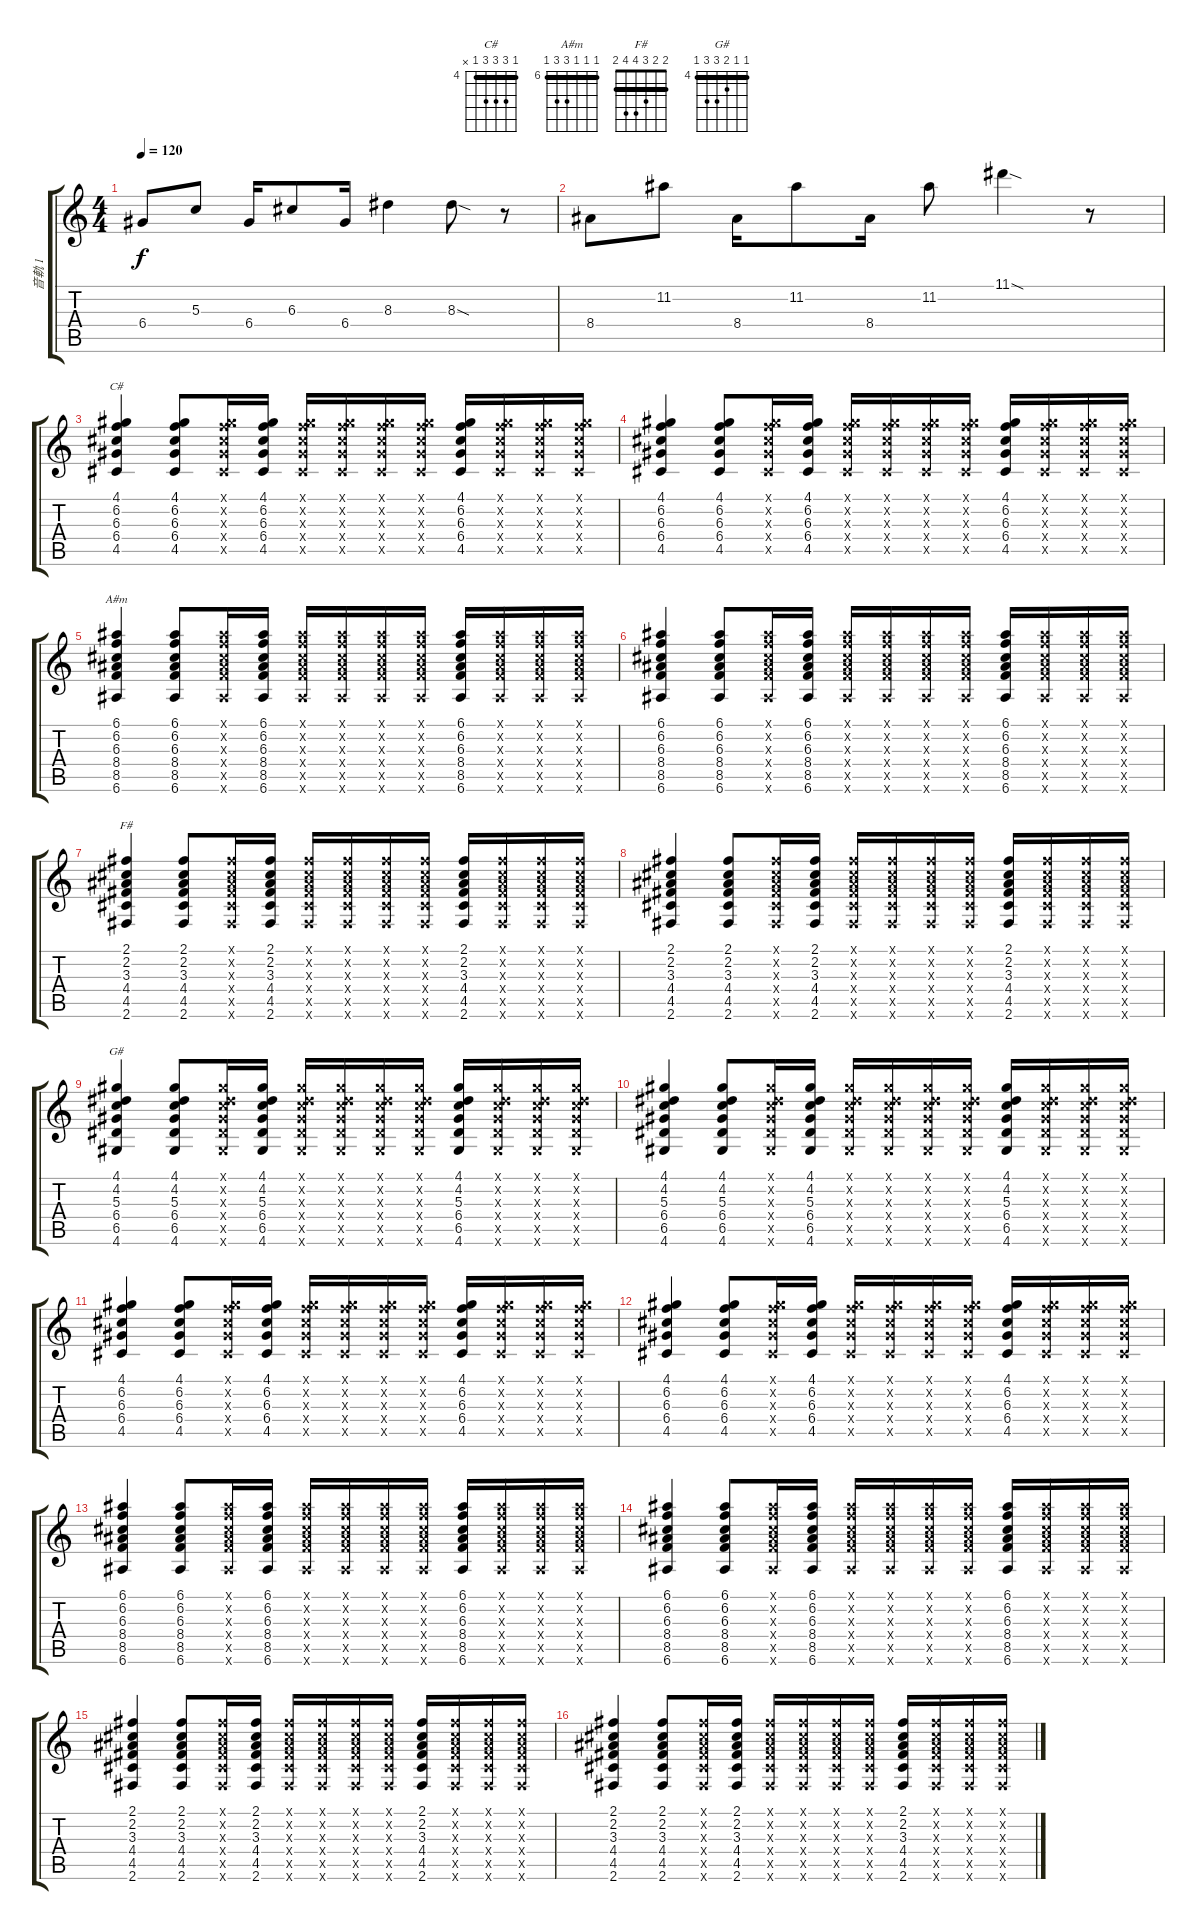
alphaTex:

\track ("音軌 1" "音軌 1") {instrument overdrivenguitar}
\staff {score tabs}
\tuning (E4 B3 G3 D3 A2 E2) {hide}
\chord ("C#" 4 6 6 6 4 x) {firstfret 4 barre 4}
\chord ("A#m" 6 6 6 8 8 6) {firstfret 6 barre 6}
\chord ("F#" 2 2 3 4 4 2) {barre 2}
\chord ("G#" 4 4 5 6 6 4) {firstfret 4 barre 4}
\ts (4 4)
\tempo 120
\clef g2
\ks c
6.4.8{dy f} 5.3.8 6.4.16 6.3.8 6.4.16 8.3.4 8.3{sod}.8 r.8 |
8.4.8 11.2.8 8.4.16 11.2.8 8.4.16 11.2.8 11.1{sod}.4 r.8 |
(4.1 6.2 6.3 6.4 4.5).4{ch "C#" instrument acousticguitarsteel} (4.1 6.2 6.3 6.4 4.5).8 (4.1{x} 6.2{x} 6.3{x} 6.4{x} 4.5{x}).16 (4.1 6.2 6.3 6.4 4.5).16 (4.1{x} 6.2{x} 6.3{x} 6.4{x} 4.5{x}).16 (4.1{x} 6.2{x} 6.3{x} 6.4{x} 4.5{x}).16 (4.1{x} 6.2{x} 6.3{x} 6.4{x} 4.5{x}).16 (4.1{x} 6.2{x} 6.3{x} 6.4{x} 4.5{x}).16 (4.1 6.2 6.3 6.4 4.5).16 (4.1{x} 6.2{x} 6.3{x} 6.4{x} 4.5{x}).16 (4.1{x} 6.2{x} 6.3{x} 6.4{x} 4.5{x}).16 (4.1{x} 6.2{x} 6.3{x} 6.4{x} 4.5{x}).16 |
(4.1 6.2 6.3 6.4 4.5).4 (4.1 6.2 6.3 6.4 4.5).8 (4.1{x} 6.2{x} 6.3{x} 6.4{x} 4.5{x}).16 (4.1 6.2 6.3 6.4 4.5).16 (4.1{x} 6.2{x} 6.3{x} 6.4{x} 4.5{x}).16 (4.1{x} 6.2{x} 6.3{x} 6.4{x} 4.5{x}).16 (4.1{x} 6.2{x} 6.3{x} 6.4{x} 4.5{x}).16 (4.1{x} 6.2{x} 6.3{x} 6.4{x} 4.5{x}).16 (4.1 6.2 6.3 6.4 4.5).16 (4.1{x} 6.2{x} 6.3{x} 6.4{x} 4.5{x}).16 (4.1{x} 6.2{x} 6.3{x} 6.4{x} 4.5{x}).16 (4.1{x} 6.2{x} 6.3{x} 6.4{x} 4.5{x}).16 |
(6.1 6.2 6.3 8.4 8.5 6.6).4{ch "A#m"} (6.1 6.2 6.3 8.4 8.5 6.6).8 (6.1{x} 6.2{x} 6.3{x} 8.4{x} 8.5{x} 6.6{x}).16 (6.1 6.2 6.3 8.4 8.5 6.6).16 (6.1{x} 6.2{x} 6.3{x} 8.4{x} 8.5{x} 6.6{x}).16 (6.1{x} 6.2{x} 6.3{x} 8.4{x} 8.5{x} 6.6{x}).16 (6.1{x} 6.2{x} 6.3{x} 8.4{x} 8.5{x} 6.6{x}).16 (6.1{x} 6.2{x} 6.3{x} 8.4{x} 8.5{x} 6.6{x}).16 (6.1 6.2 6.3 8.4 8.5 6.6).16 (6.1{x} 6.2{x} 6.3{x} 8.4{x} 8.5{x} 6.6{x}).16 (6.1{x} 6.2{x} 6.3{x} 8.4{x} 8.5{x} 6.6{x}).16 (6.1{x} 6.2{x} 6.3{x} 8.4{x} 8.5{x} 6.6{x}).16 |
(6.1 6.2 6.3 8.4 8.5 6.6).4 (6.1 6.2 6.3 8.4 8.5 6.6).8 (6.1{x} 6.2{x} 6.3{x} 8.4{x} 8.5{x} 6.6{x}).16 (6.1 6.2 6.3 8.4 8.5 6.6).16 (6.1{x} 6.2{x} 6.3{x} 8.4{x} 8.5{x} 6.6{x}).16 (6.1{x} 6.2{x} 6.3{x} 8.4{x} 8.5{x} 6.6{x}).16 (6.1{x} 6.2{x} 6.3{x} 8.4{x} 8.5{x} 6.6{x}).16 (6.1{x} 6.2{x} 6.3{x} 8.4{x} 8.5{x} 6.6{x}).16 (6.1 6.2 6.3 8.4 8.5 6.6).16 (6.1{x} 6.2{x} 6.3{x} 8.4{x} 8.5{x} 6.6{x}).16 (6.1{x} 6.2{x} 6.3{x} 8.4{x} 8.5{x} 6.6{x}).16 (6.1{x} 6.2{x} 6.3{x} 8.4{x} 8.5{x} 6.6{x}).16 |
(2.1 2.2 3.3 4.4 4.5 2.6).4{ch "F#"} (2.1 2.2 3.3 4.4 4.5 2.6).8 (2.1{x} 2.2{x} 3.3{x} 4.4{x} 4.5{x} 2.6{x}).16 (2.1 2.2 3.3 4.4 4.5 2.6).16 (2.1{x} 2.2{x} 3.3{x} 4.4{x} 4.5{x} 2.6{x}).16 (2.1{x} 2.2{x} 3.3{x} 4.4{x} 4.5{x} 2.6{x}).16 (2.1{x} 2.2{x} 3.3{x} 4.4{x} 4.5{x} 2.6{x}).16 (2.1{x} 2.2{x} 3.3{x} 4.4{x} 4.5{x} 2.6{x}).16 (2.1 2.2 3.3 4.4 4.5 2.6).16 (2.1{x} 2.2{x} 3.3{x} 4.4{x} 4.5{x} 2.6{x}).16 (2.1{x} 2.2{x} 3.3{x} 4.4{x} 4.5{x} 2.6{x}).16 (2.1{x} 2.2{x} 3.3{x} 4.4{x} 4.5{x} 2.6{x}).16 |
(2.1 2.2 3.3 4.4 4.5 2.6).4 (2.1 2.2 3.3 4.4 4.5 2.6).8 (2.1{x} 2.2{x} 3.3{x} 4.4{x} 4.5{x} 2.6{x}).16 (2.1 2.2 3.3 4.4 4.5 2.6).16 (2.1{x} 2.2{x} 3.3{x} 4.4{x} 4.5{x} 2.6{x}).16 (2.1{x} 2.2{x} 3.3{x} 4.4{x} 4.5{x} 2.6{x}).16 (2.1{x} 2.2{x} 3.3{x} 4.4{x} 4.5{x} 2.6{x}).16 (2.1{x} 2.2{x} 3.3{x} 4.4{x} 4.5{x} 2.6{x}).16 (2.1 2.2 3.3 4.4 4.5 2.6).16 (2.1{x} 2.2{x} 3.3{x} 4.4{x} 4.5{x} 2.6{x}).16 (2.1{x} 2.2{x} 3.3{x} 4.4{x} 4.5{x} 2.6{x}).16 (2.1{x} 2.2{x} 3.3{x} 4.4{x} 4.5{x} 2.6{x}).16 |
(4.1 4.2 5.3 6.4 6.5 4.6).4{ch "G#"} (4.1 4.2 5.3 6.4 6.5 4.6).8 (4.1{x} 4.2{x} 5.3{x} 6.4{x} 6.5{x} 4.6{x}).16 (4.1 4.2 5.3 6.4 6.5 4.6).16 (4.1{x} 4.2{x} 5.3{x} 6.4{x} 6.5{x} 4.6{x}).16 (4.1{x} 4.2{x} 5.3{x} 6.4{x} 6.5{x} 4.6{x}).16 (4.1{x} 4.2{x} 5.3{x} 6.4{x} 6.5{x} 4.6{x}).16 (4.1{x} 4.2{x} 5.3{x} 6.4{x} 6.5{x} 4.6{x}).16 (4.1 4.2 5.3 6.4 6.5 4.6).16 (4.1{x} 4.2{x} 5.3{x} 6.4{x} 6.5{x} 4.6{x}).16 (4.1{x} 4.2{x} 5.3{x} 6.4{x} 6.5{x} 4.6{x}).16 (4.1{x} 4.2{x} 5.3{x} 6.4{x} 6.5{x} 4.6{x}).16 |
(4.1 4.2 5.3 6.4 6.5 4.6).4 (4.1 4.2 5.3 6.4 6.5 4.6).8 (4.1{x} 4.2{x} 5.3{x} 6.4{x} 6.5{x} 4.6{x}).16 (4.1 4.2 5.3 6.4 6.5 4.6).16 (4.1{x} 4.2{x} 5.3{x} 6.4{x} 6.5{x} 4.6{x}).16 (4.1{x} 4.2{x} 5.3{x} 6.4{x} 6.5{x} 4.6{x}).16 (4.1{x} 4.2{x} 5.3{x} 6.4{x} 6.5{x} 4.6{x}).16 (4.1{x} 4.2{x} 5.3{x} 6.4{x} 6.5{x} 4.6{x}).16 (4.1 4.2 5.3 6.4 6.5 4.6).16 (4.1{x} 4.2{x} 5.3{x} 6.4{x} 6.5{x} 4.6{x}).16 (4.1{x} 4.2{x} 5.3{x} 6.4{x} 6.5{x} 4.6{x}).16 (4.1{x} 4.2{x} 5.3{x} 6.4{x} 6.5{x} 4.6{x}).16 |
(4.1 6.2 6.3 6.4 4.5).4{instrument acousticguitarsteel} (4.1 6.2 6.3 6.4 4.5).8 (4.1{x} 6.2{x} 6.3{x} 6.4{x} 4.5{x}).16 (4.1 6.2 6.3 6.4 4.5).16 (4.1{x} 6.2{x} 6.3{x} 6.4{x} 4.5{x}).16 (4.1{x} 6.2{x} 6.3{x} 6.4{x} 4.5{x}).16 (4.1{x} 6.2{x} 6.3{x} 6.4{x} 4.5{x}).16 (4.1{x} 6.2{x} 6.3{x} 6.4{x} 4.5{x}).16 (4.1 6.2 6.3 6.4 4.5).16 (4.1{x} 6.2{x} 6.3{x} 6.4{x} 4.5{x}).16 (4.1{x} 6.2{x} 6.3{x} 6.4{x} 4.5{x}).16 (4.1{x} 6.2{x} 6.3{x} 6.4{x} 4.5{x}).16 |
(4.1 6.2 6.3 6.4 4.5).4 (4.1 6.2 6.3 6.4 4.5).8 (4.1{x} 6.2{x} 6.3{x} 6.4{x} 4.5{x}).16 (4.1 6.2 6.3 6.4 4.5).16 (4.1{x} 6.2{x} 6.3{x} 6.4{x} 4.5{x}).16 (4.1{x} 6.2{x} 6.3{x} 6.4{x} 4.5{x}).16 (4.1{x} 6.2{x} 6.3{x} 6.4{x} 4.5{x}).16 (4.1{x} 6.2{x} 6.3{x} 6.4{x} 4.5{x}).16 (4.1 6.2 6.3 6.4 4.5).16 (4.1{x} 6.2{x} 6.3{x} 6.4{x} 4.5{x}).16 (4.1{x} 6.2{x} 6.3{x} 6.4{x} 4.5{x}).16 (4.1{x} 6.2{x} 6.3{x} 6.4{x} 4.5{x}).16 |
(6.1 6.2 6.3 8.4 8.5 6.6).4 (6.1 6.2 6.3 8.4 8.5 6.6).8 (6.1{x} 6.2{x} 6.3{x} 8.4{x} 8.5{x} 6.6{x}).16 (6.1 6.2 6.3 8.4 8.5 6.6).16 (6.1{x} 6.2{x} 6.3{x} 8.4{x} 8.5{x} 6.6{x}).16 (6.1{x} 6.2{x} 6.3{x} 8.4{x} 8.5{x} 6.6{x}).16 (6.1{x} 6.2{x} 6.3{x} 8.4{x} 8.5{x} 6.6{x}).16 (6.1{x} 6.2{x} 6.3{x} 8.4{x} 8.5{x} 6.6{x}).16 (6.1 6.2 6.3 8.4 8.5 6.6).16 (6.1{x} 6.2{x} 6.3{x} 8.4{x} 8.5{x} 6.6{x}).16 (6.1{x} 6.2{x} 6.3{x} 8.4{x} 8.5{x} 6.6{x}).16 (6.1{x} 6.2{x} 6.3{x} 8.4{x} 8.5{x} 6.6{x}).16 |
(6.1 6.2 6.3 8.4 8.5 6.6).4 (6.1 6.2 6.3 8.4 8.5 6.6).8 (6.1{x} 6.2{x} 6.3{x} 8.4{x} 8.5{x} 6.6{x}).16 (6.1 6.2 6.3 8.4 8.5 6.6).16 (6.1{x} 6.2{x} 6.3{x} 8.4{x} 8.5{x} 6.6{x}).16 (6.1{x} 6.2{x} 6.3{x} 8.4{x} 8.5{x} 6.6{x}).16 (6.1{x} 6.2{x} 6.3{x} 8.4{x} 8.5{x} 6.6{x}).16 (6.1{x} 6.2{x} 6.3{x} 8.4{x} 8.5{x} 6.6{x}).16 (6.1 6.2 6.3 8.4 8.5 6.6).16 (6.1{x} 6.2{x} 6.3{x} 8.4{x} 8.5{x} 6.6{x}).16 (6.1{x} 6.2{x} 6.3{x} 8.4{x} 8.5{x} 6.6{x}).16 (6.1{x} 6.2{x} 6.3{x} 8.4{x} 8.5{x} 6.6{x}).16 |
(2.1 2.2 3.3 4.4 4.5 2.6).4 (2.1 2.2 3.3 4.4 4.5 2.6).8 (2.1{x} 2.2{x} 3.3{x} 4.4{x} 4.5{x} 2.6{x}).16 (2.1 2.2 3.3 4.4 4.5 2.6).16 (2.1{x} 2.2{x} 3.3{x} 4.4{x} 4.5{x} 2.6{x}).16 (2.1{x} 2.2{x} 3.3{x} 4.4{x} 4.5{x} 2.6{x}).16 (2.1{x} 2.2{x} 3.3{x} 4.4{x} 4.5{x} 2.6{x}).16 (2.1{x} 2.2{x} 3.3{x} 4.4{x} 4.5{x} 2.6{x}).16 (2.1 2.2 3.3 4.4 4.5 2.6).16 (2.1{x} 2.2{x} 3.3{x} 4.4{x} 4.5{x} 2.6{x}).16 (2.1{x} 2.2{x} 3.3{x} 4.4{x} 4.5{x} 2.6{x}).16 (2.1{x} 2.2{x} 3.3{x} 4.4{x} 4.5{x} 2.6{x}).16 |
(2.1 2.2 3.3 4.4 4.5 2.6).4 (2.1 2.2 3.3 4.4 4.5 2.6).8 (2.1{x} 2.2{x} 3.3{x} 4.4{x} 4.5{x} 2.6{x}).16 (2.1 2.2 3.3 4.4 4.5 2.6).16 (2.1{x} 2.2{x} 3.3{x} 4.4{x} 4.5{x} 2.6{x}).16 (2.1{x} 2.2{x} 3.3{x} 4.4{x} 4.5{x} 2.6{x}).16 (2.1{x} 2.2{x} 3.3{x} 4.4{x} 4.5{x} 2.6{x}).16 (2.1{x} 2.2{x} 3.3{x} 4.4{x} 4.5{x} 2.6{x}).16 (2.1 2.2 3.3 4.4 4.5 2.6).16 (2.1{x} 2.2{x} 3.3{x} 4.4{x} 4.5{x} 2.6{x}).16 (2.1{x} 2.2{x} 3.3{x} 4.4{x} 4.5{x} 2.6{x}).16 (2.1{x} 2.2{x} 3.3{x} 4.4{x} 4.5{x} 2.6{x}).16
